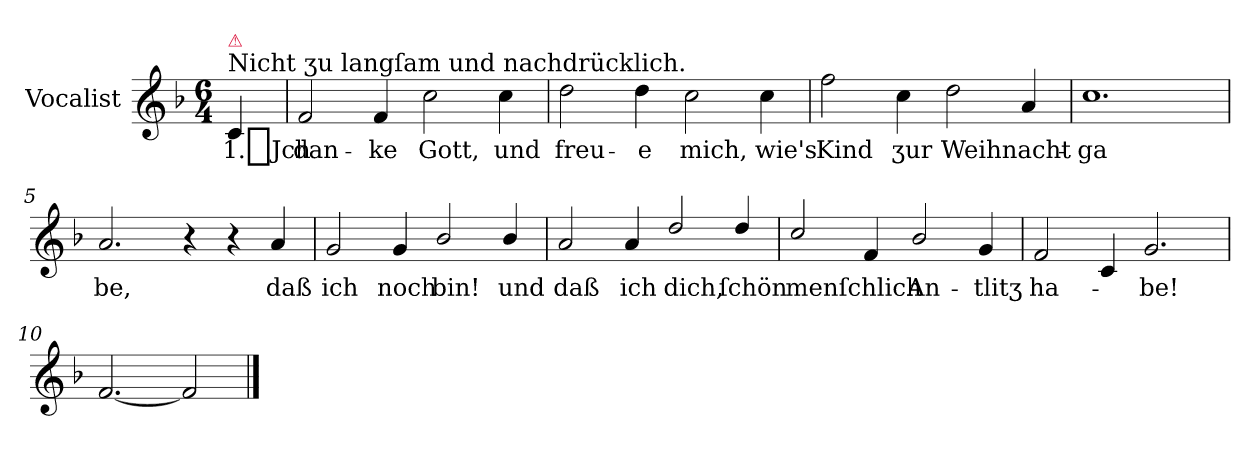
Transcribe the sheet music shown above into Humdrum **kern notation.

**kern	**text
*part1	*part1
*staff1	*staff1
*I"Vocalist	*
*clefG2	*
*k[b-]	*
*F:	*
*M6/4	*
=	=
!LO:TX:a:t=Nicht ʒu langſam und nachdrücklich.	!
!LO:TX:a:color=crimson:t=⚠	!
4c	1._Jch
=1	=1
2f	dan-
4f	-ke
2cc	Gott,
4cc	und
=2	=2
2dd	freu-
4dd	-e
2cc	mich,
4cc	wie's
=3	=3
2ff	Kind
4cc	ʒur
2dd	Weihnacht-
4a	.
=4	=4
1.cc	-ga
=5	=5
2.a	be,
4r	.
4r	.
4a	daß
=6	=6
2g	ich
4g	noch
2b-/	bin!
4b-/	und
=7	=7
2a	daß
4a	ich
2dd/	dich,
4dd/	ſchön
=8	=8
2cc/	menſchlich
4f	.
2b-/	An-
4g	-tlitʒ
=9	=9
2f	ha-
4c	.
2.g	-be!
=10	=10
[2.f	.
2f]	.
==	==
*-	*-
